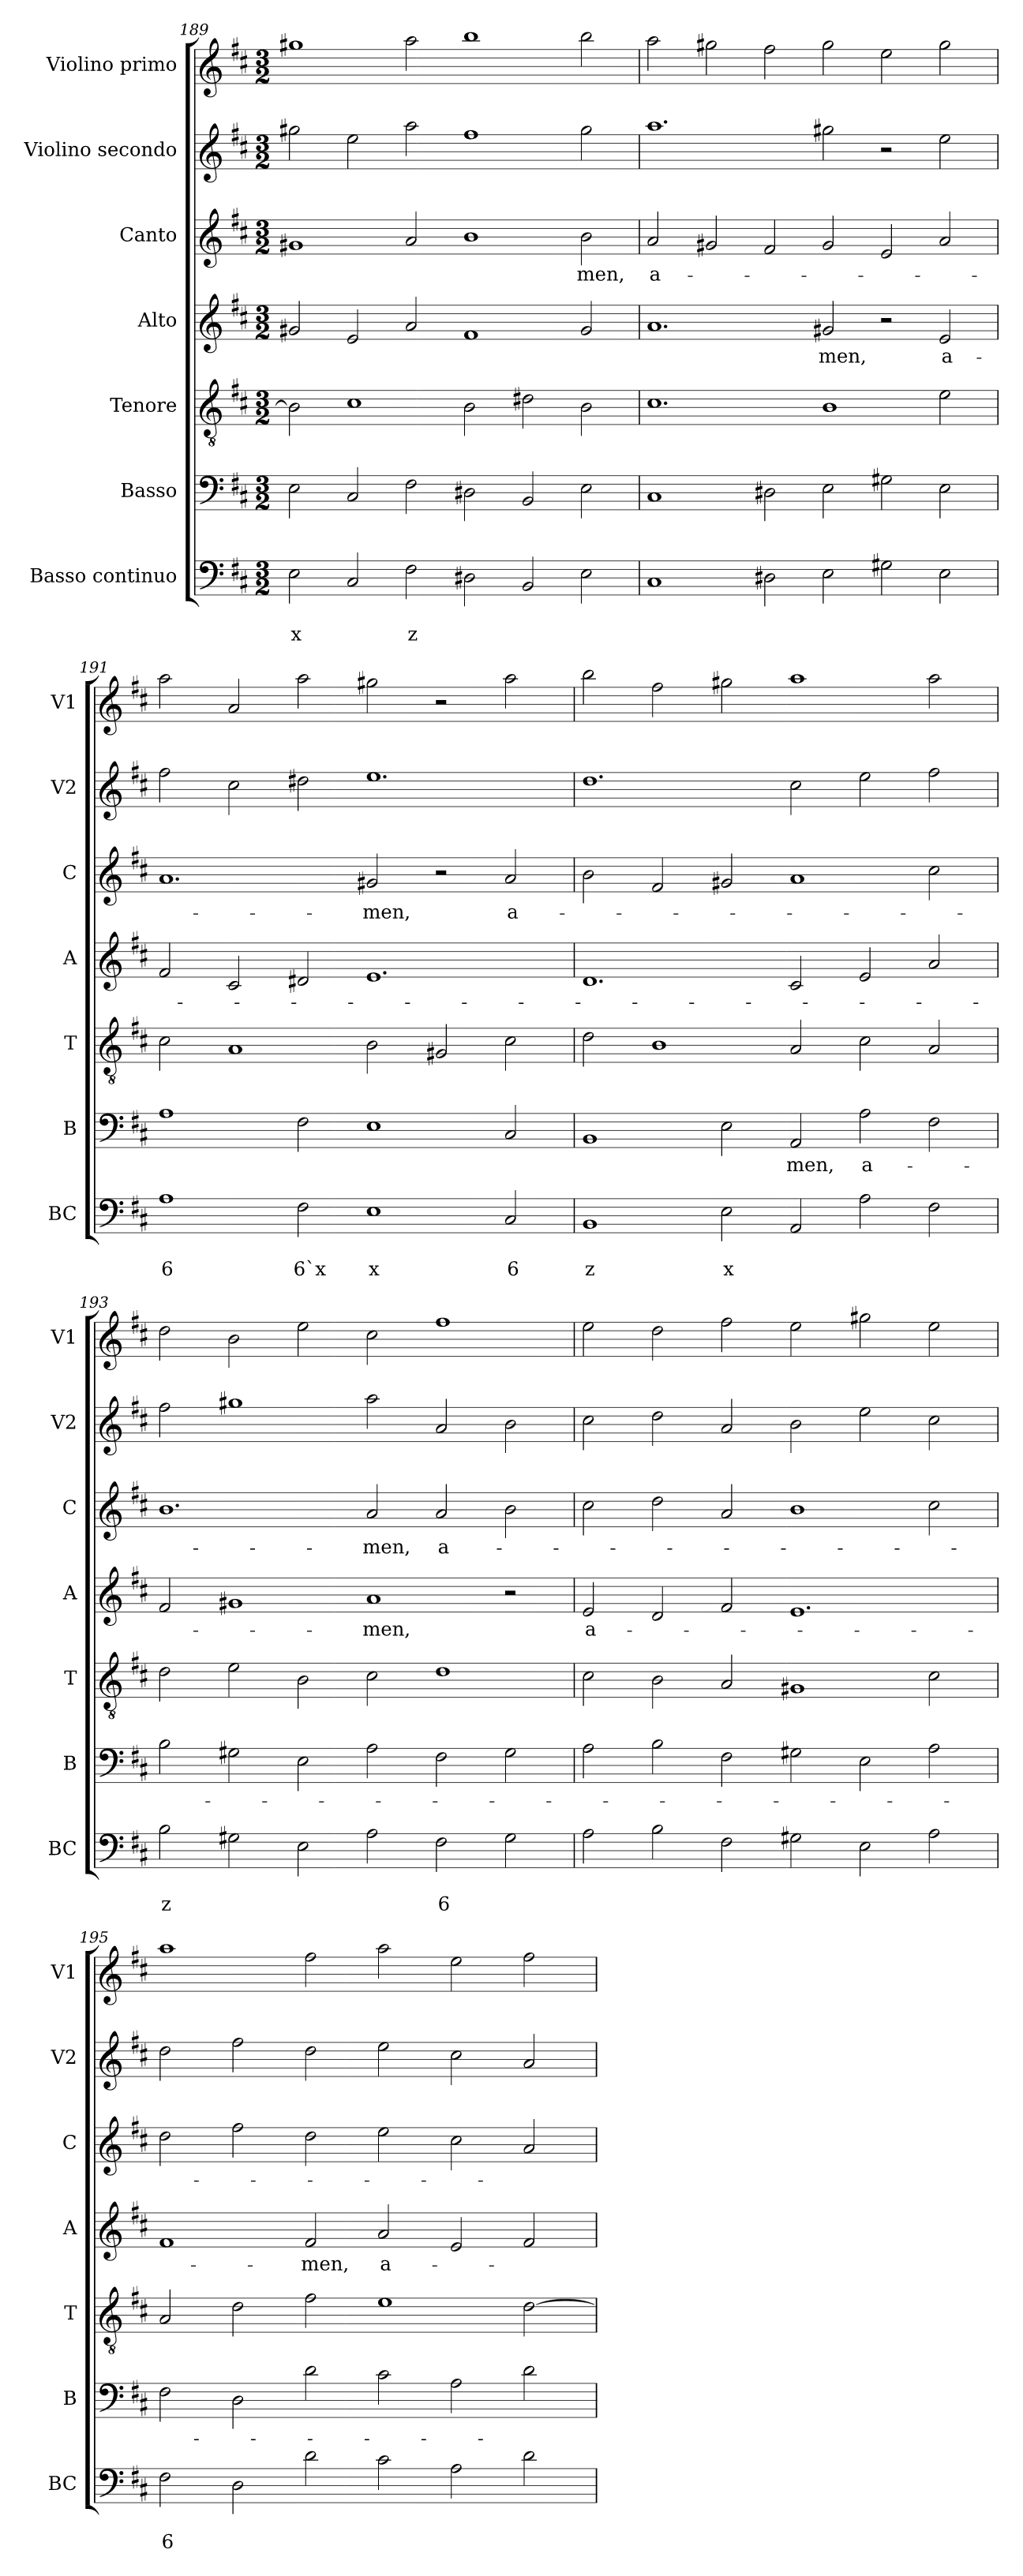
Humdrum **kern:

**kern	**text	**text	**kern	**text	**kern	**kern	**text	**kern	**text	**kern	**kern
*part7	*part7	*part7	*part6	*part6	*part5	*part4	*part4	*part3	*part3	*part2	*part1
*staff7	*staff7	*staff7	*staff6	*staff6	*staff5	*staff4	*staff4	*staff3	*staff3	*staff2	*staff1
*I"Basso continuo	*	*	*I"Basso	*	*I"Tenore	*I"Alto	*	*I"Canto	*	*I"Violino secondo	*I"Violino primo
*I'BC	*	*	*I'B	*	*I'T	*I'A	*	*I'C	*	*I'V2	*I'V1
!!LO:PB:g=z
*clefF4	*	*	*clefF4	*	*clefGv2	*clefG2	*	*clefG2	*	*clefG2	*clefG2
*k[f#c#]	*	*	*k[f#c#]	*	*k[f#c#]	*k[f#c#]	*	*k[f#c#]	*	*k[f#c#]	*k[f#c#]
*D:	*	*	*D:	*	*D:	*D:	*	*D:	*	*D:	*D:
*M3/2	*	*	*M3/2	*	*M3/2	*M3/2	*	*M3/2	*	*M3/2	*M3/2
=189	=189	=189	=189	=189	=189	=189	=189	=189	=189	=189	=189
!	!	!LO:LY:b	!	!	!	!	!	!	!	!	!
2E\	.	x	2E\	.	2B\]	2g#X/	.	1g#X	.	2gg#X\	1gg#X
2C#/	.	.	2C#/	.	1c#	2e/	.	.	.	2ee\	.
!	!	!LO:LY:b	!	!	!	!	!	!	!	!	!
2F#\	.	z	2F#\	.	.	2a/	.	2a/	.	2aa\	2aa\
2D#X\	.	.	2D#X\	.	2B\	1f#	.	1b	.	1ff#	1bb
2BB/	.	.	2BB/	.	2d#X\	.	.	.	.	.	.
!	!	!	!	!	!	!	!	!	!LO:LY:b	!	!
2E\	.	.	2E\	.	2B\	2g#/	.	2b\	-men,	2gg#\	2bb\
=190	=190	=190	=190	=190	=190	=190	=190	=190	=190	=190	=190
!	!	!	!	!	!	!	!	!	!LO:LY:b	!	!
1C#	.	.	1C#	.	1.c#	1.a	.	2a/	a-	1.aa	2aa\
.	.	.	.	.	.	.	.	2g#X/	.	.	2gg#X\
2D#X\	.	.	2D#X\	.	.	.	.	2f#/	.	.	2ff#\
!	!	!	!	!	!	!	!LO:LY:b	!	!	!	!
2E\	.	.	2E\	.	1B	2g#X/	-men,	2g#/	.	2gg#X\	2gg#\
2G#X\	.	.	2G#X\	.	.	2r	.	2e/	.	2r	2ee\
!	!	!	!	!	!	!	!LO:LY:b	!	!	!	!
2E\	.	.	2E\	.	2e\	2e/	a-	2a/	.	2ee\	2gg#\
=191	=191	=191	=191	=191	=191	=191	=191	=191	=191	=191	=191
!	!	!LO:LY:b	!	!	!	!	!	!	!	!	!
1A	.	6	1A	.	2c#\	2f#/	.	1.a	.	2ff#\	2aa\
.	.	.	.	.	1A	2c#/	.	.	.	2cc#\	2a/
!	!	!LO:LY:b	!	!	!	!	!	!	!	!	!
2F#\	.	6`x	2F#\	.	.	2d#X/	.	.	.	2dd#X\	2aa\
!	!	!LO:LY:b	!	!	!	!	!	!	!LO:LY:b	!	!
1E	.	x	1E	.	2B\	1.e	.	2g#X/	-men,	1.ee	2gg#X\
.	.	.	.	.	2G#X/	.	.	2r	.	.	2r
!	!	!LO:LY:b	!	!	!	!	!	!	!LO:LY:b	!	!
2C#/	.	6	2C#/	.	2c#\	.	.	2a/	a-	.	2aa\
=192	=192	=192	=192	=192	=192	=192	=192	=192	=192	=192	=192
!	!	!LO:LY:b	!	!	!	!	!	!	!	!	!
1BB	.	z	1BB	.	2d\	1.d	.	2b\	.	1.dd	2bb\
.	.	.	.	.	1B	.	.	2f#/	.	.	2ff#\
!	!	!LO:LY:b	!	!	!	!	!	!	!	!	!
2E\	.	x	2E\	.	.	.	.	2g#X/	.	.	2gg#X\
!	!	!	!	!LO:LY:b	!	!	!	!	!	!	!
2AA/	.	.	2AA/	-men,	2A/	2c#/	.	1a	.	2cc#\	1aa
!	!	!	!	!LO:LY:b	!	!	!	!	!	!	!
2A\	.	.	2A\	a-	2c#\	2e/	.	.	.	2ee\	.
2F#\	.	.	2F#\	.	2A/	2a/	.	2cc#\	.	2ff#\	2aa\
=193	=193	=193	=193	=193	=193	=193	=193	=193	=193	=193	=193
!	!	!LO:LY:b	!	!	!	!	!	!	!	!	!
2B\	.	z	2B\	.	2d\	2f#/	.	1.b	.	2ff#\	2dd\
2G#X\	.	.	2G#X\	.	2e\	1g#X	.	.	.	1gg#X	2b\
2E\	.	.	2E\	.	2B\	.	.	.	.	.	2ee\
!	!	!	!	!	!	!	!LO:LY:b	!	!LO:LY:b	!	!
2A\	.	.	2A\	.	2c#\	1a	-men,	2a/	-men,	2aa\	2cc#\
!	!	!LO:LY:b	!	!	!	!	!	!	!LO:LY:b	!	!
2F#\	.	6	2F#\	.	1d	.	.	2a/	a-	2a/	1ff#
2G#\	.	.	2G#\	.	.	2r	.	2b\	.	2b\	.
!!LO:LB:g=z
=194	=194	=194	=194	=194	=194	=194	=194	=194	=194	=194	=194
!	!	!	!	!	!	!	!LO:LY:b	!	!	!	!
2A\	.	.	2A\	.	2c#\	2e/	a-	2cc#\	.	2cc#\	2ee\
2B\	.	.	2B\	.	2B\	2d/	.	2dd\	.	2dd\	2dd\
2F#\	.	.	2F#\	.	2A/	2f#/	.	2a/	.	2a/	2ff#\
2G#X\	.	.	2G#X\	.	1G#X	1.e	.	1b	.	2b\	2ee\
2E\	.	.	2E\	.	.	.	.	.	.	2ee\	2gg#X\
2A\	.	.	2A\	.	2c#\	.	.	2cc#\	.	2cc#\	2ee\
=195	=195	=195	=195	=195	=195	=195	=195	=195	=195	=195	=195
!	!	!LO:LY:b	!	!	!	!	!	!	!	!	!
2F#\	.	6	2F#\	.	2A/	1f#	.	2dd\	.	2dd\	1aa
2D\	.	.	2D\	.	2d\	.	.	2ff#\	.	2ff#\	.
!	!	!	!	!	!	!	!LO:LY:b	!	!	!	!
2d\	.	.	2d\	.	2f#\	2f#/	-men,	2dd\	.	2dd\	2ff#\
!	!	!	!	!	!	!	!LO:LY:b	!	!	!	!
2c#\	.	.	2c#\	.	1e	2a/	a-	2ee\	.	2ee\	2aa\
2A\	.	.	2A\	.	.	2e/	.	2cc#\	.	2cc#\	2ee\
2d\	.	.	2d\	.	[2d\	2f#/	.	2a/	.	2a/	2ff#\
=	=	=	=	=	=	=	=	=	=	=	=
*-	*-	*-	*-	*-	*-	*-	*-	*-	*-	*-	*-
